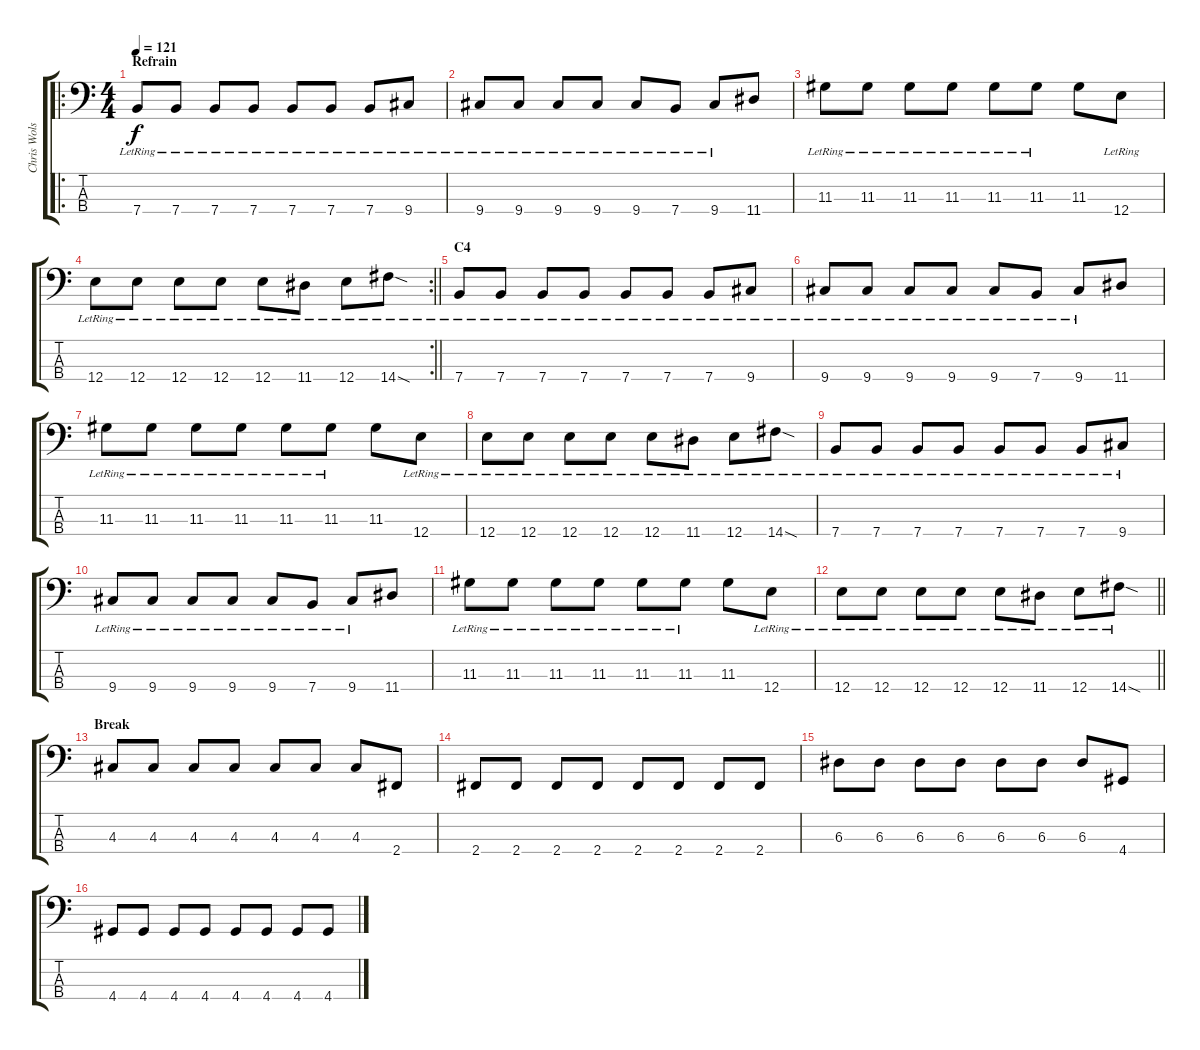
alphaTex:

\track ("Chris Wolstenholme" "Chris Wols") {instrument electricbassfinger}
\staff {score tabs}
\tuning (G2 D2 A1 E1) {hide}
\ro
\ts (4 4)
\section ("" "Refrain")
\tempo 121
\clef f4
\ks c
7.4{lr}.8{dy f} 7.4{lr}.8 7.4{lr}.8 7.4{lr}.8 7.4{lr}.8 7.4{lr}.8 7.4{lr}.8 9.4{lr}.8 |
9.4{lr}.8 9.4{lr}.8 9.4{lr}.8 9.4{lr}.8 9.4{lr}.8 7.4{lr}.8 9.4{lr}.8 11.4.8 |
11.3{lr}.8 11.3{lr}.8 11.3{lr}.8 11.3{lr}.8 11.3{lr}.8 11.3{lr}.8 11.3.8 12.4{lr}.8 |
\rc 2
\barLineRight lightlight
12.4{lr}.8 12.4{lr}.8 12.4{lr}.8 12.4{lr}.8 12.4{lr}.8 11.4{lr}.8 12.4{lr}.8 14.4{sod lr}.8 |
\section ("" "C4")
7.4{lr}.8 7.4{lr}.8 7.4{lr}.8 7.4{lr}.8 7.4{lr}.8 7.4{lr}.8 7.4{lr}.8 9.4{lr}.8 |
9.4{lr}.8 9.4{lr}.8 9.4{lr}.8 9.4{lr}.8 9.4{lr}.8 7.4{lr}.8 9.4{lr}.8 11.4.8 |
11.3{lr}.8 11.3{lr}.8 11.3{lr}.8 11.3{lr}.8 11.3{lr}.8 11.3{lr}.8 11.3.8 12.4{lr}.8 |
12.4{lr}.8 12.4{lr}.8 12.4{lr}.8 12.4{lr}.8 12.4{lr}.8 11.4{lr}.8 12.4{lr}.8 14.4{sod lr}.8 |
7.4{lr}.8 7.4{lr}.8 7.4{lr}.8 7.4{lr}.8 7.4{lr}.8 7.4{lr}.8 7.4{lr}.8 9.4{lr}.8 |
9.4{lr}.8 9.4{lr}.8 9.4{lr}.8 9.4{lr}.8 9.4{lr}.8 7.4{lr}.8 9.4{lr}.8 11.4.8 |
11.3{lr}.8 11.3{lr}.8 11.3{lr}.8 11.3{lr}.8 11.3{lr}.8 11.3{lr}.8 11.3.8 12.4{lr}.8 |
\barLineRight lightlight
12.4{lr}.8 12.4{lr}.8 12.4{lr}.8 12.4{lr}.8 12.4{lr}.8 11.4{lr}.8 12.4{lr}.8 14.4{sod lr}.8 |
\section ("" "Break")
4.3.8 4.3.8 4.3.8 4.3.8 4.3.8 4.3.8 4.3.8 2.4.8 |
2.4.8 2.4.8 2.4.8 2.4.8 2.4.8 2.4.8 2.4.8 2.4.8 |
6.3.8 6.3.8 6.3.8 6.3.8 6.3.8 6.3.8 6.3.8 4.4.8 |
4.4.8 4.4.8 4.4.8 4.4.8 4.4.8 4.4.8 4.4.8 4.4.8
